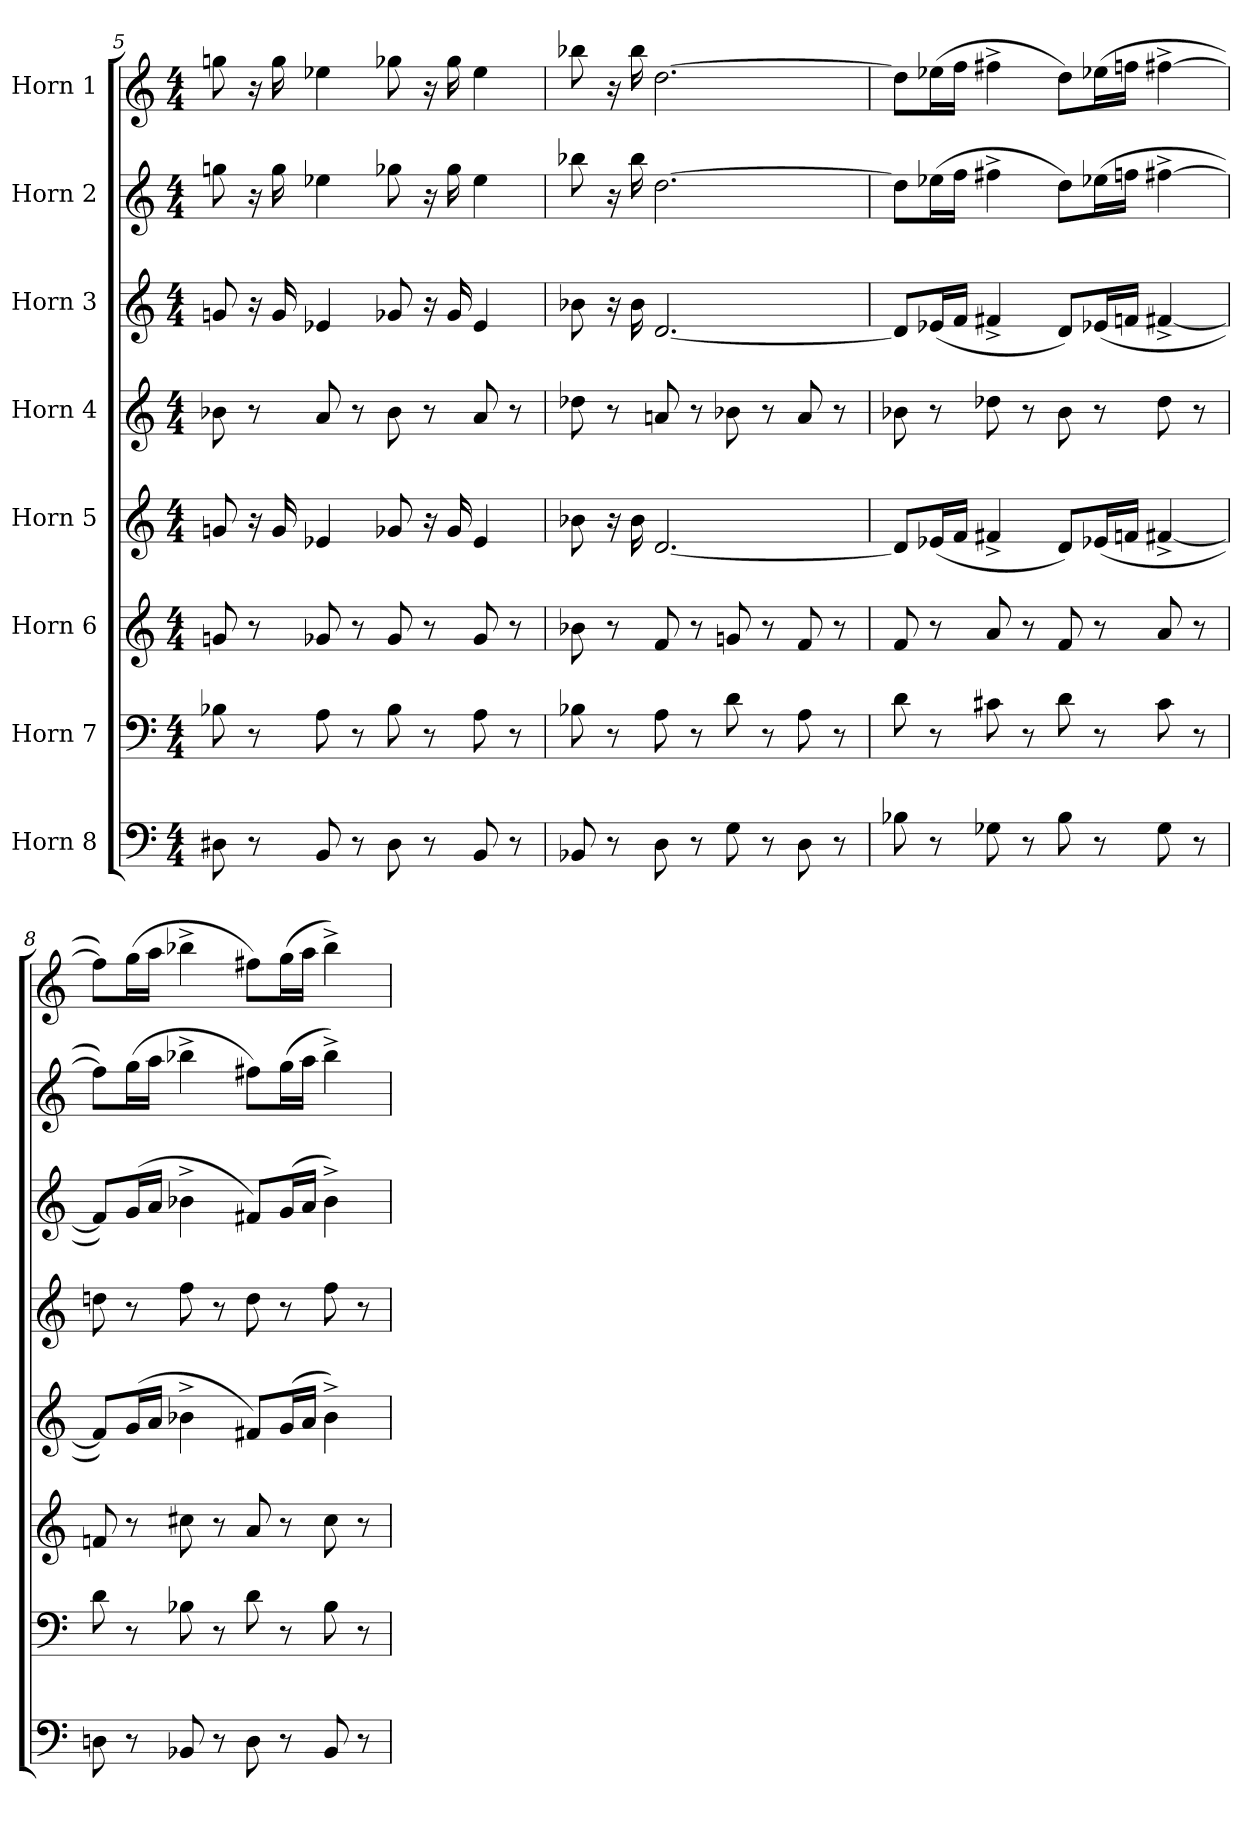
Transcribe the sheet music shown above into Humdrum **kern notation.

**kern	**kern	**kern	**kern	**kern	**kern	**kern	**kern
*part8	*part7	*part6	*part5	*part4	*part3	*part2	*part1
*staff8	*staff7	*staff6	*staff5	*staff4	*staff3	*staff2	*staff1
*I"Horn 8	*I"Horn 7	*I"Horn 6	*I"Horn 5	*I"Horn 4	*I"Horn 3	*I"Horn 2	*I"Horn 1
*clefF4	*clefF4	*clefG2	*clefG2	*clefG2	*clefG2	*clefG2	*clefG2
*ITrd4c7	*ITrd4c7	*ITrd4c7	*ITrd4c7	*ITrd4c7	*ITrd4c7	*ITrd4c7	*ITrd4c7
*k[b-]	*k[b-]	*k[b-]	*k[b-]	*k[b-]	*k[b-]	*k[b-]	*k[b-]
*M4/4	*M4/4	*M4/4	*M4/4	*M4/4	*M4/4	*M4/4	*M4/4
=5	=5	=5	=5	=5	=5	=5	=5
8GG#X\	8E-X\	8cn/	8cn/	8e-X\	8cn/	8ccn\	8ccn\
8r	8r	8r	16r	8r	16r	16r	16r
.	.	.	16c/	.	16c/	16cc\	16cc\
8EE/	8D\	8c-X/	4A-X/	8d/	4A-X/	4a-X\	4a-X\
8r	8r	8r	.	8r	.	.	.
8GG#\	8E-\	8c-/	8c-X/	8e-\	8c-X/	8cc-X\	8cc-X\
8r	8r	8r	16r	8r	16r	16r	16r
.	.	.	16c-/	.	16c-/	16cc-\	16cc-\
8EE/	8D\	8c-/	4A-/	8d/	4A-/	4a-\	4a-\
8r	8r	8r	.	8r	.	.	.
=6	=6	=6	=6	=6	=6	=6	=6
8EE-X/	8E-X\	8e-X\	8e-X\	8g-X\	8e-X\	8ee-X\	8ee-X\
8r	8r	8r	16r	8r	16r	16r	16r
.	.	.	16e-\	.	16e-\	16ee-\	16ee-\
8GG\	8D\	8B-/	[2.G/	8dn/	[2.G/	[2.g\	[2.g\
8r	8r	8r	.	8r	.	.	.
8C\	8G\	8cn/	.	8e-X\	.	.	.
8r	8r	8r	.	8r	.	.	.
8GG\	8D\	8B-/	.	8d/	.	.	.
8r	8r	8r	.	8r	.	.	.
!!LO:PB:g=z
=7	=7	=7	=7	=7	=7	=7	=7
8E-X\	8G\	8B-/	8G/L]	8e-X\	8G/L]	8g\L]	8g\L]
8r	8r	8r	(<16A-X/L	8r	(<16A-X/L	(>16a-X\L	(>16a-X\L
.	.	.	16B-/JJ	.	16B-/JJ	16b-\JJ	16b-\JJ
8C-X\	8F#X\	8d/	4Bn^/	8g-X\	4Bn^/	4bn^\	4bn^\
8r	8r	8r	.	8r	.	.	.
8E-\	8G\	8B-/	8G/L)	8e-\	8G/L)	8g\L)	8g\L)
8r	8r	8r	(<16A-X/L	8r	(<16A-X/L	(>16a-X\L	(>16a-X\L
.	.	.	16B-X/JJ	.	16B-X/JJ	16b-X\JJ	16b-X\JJ
8C-\	8F#\	8d/	[4Bn^/	8g-\	[4Bn^/	[4bn^\	[4bn^\
8r	8r	8r	.	8r	.	.	.
=8	=8	=8	=8	=8	=8	=8	=8
8GGn\	8G\	8B-X/	8B/L])	8gn\	8B/L])	8b\L])	8b\L])
8r	8r	8r	(>16c/L	8r	(>16c/L	(>16cc\L	(>16cc\L
.	.	.	16d/JJ	.	16d/JJ	16dd\JJ	16dd\JJ
8EE-X/	8E-X\	8f#X\	4e-X^\	8b-\	4e-X^\	4ee-X^\	4ee-X^\
8r	8r	8r	.	8r	.	.	.
8GG\	8G\	8d/	8Bn/L)	8g\	8Bn/L)	8bn\L)	8bn\L)
8r	8r	8r	(>16c/L	8r	(>16c/L	(>16cc\L	(>16cc\L
.	.	.	16d/JJ	.	16d/JJ	16dd\JJ	16dd\JJ
8EE-/	8E-\	8f#\	4e-^\)	8b-\	4e-^\)	4ee-^\)	4ee-^\)
8r	8r	8r	.	8r	.	.	.
=	=	=	=	=	=	=	=
*-	*-	*-	*-	*-	*-	*-	*-
